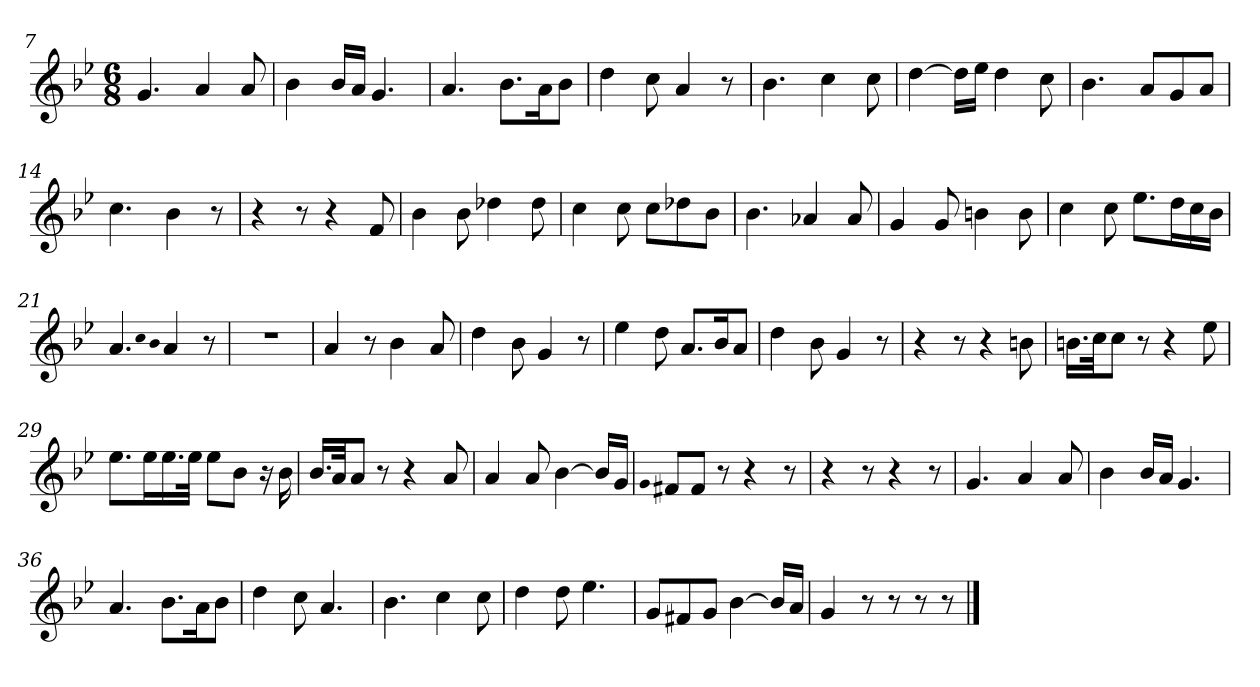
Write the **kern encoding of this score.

**kern
*part1
*staff1
*clefG2
*k[b-e-]
*M6/8
=7
4.g
4a
8a
=8
4b-
16b-/LL
16a/JJ
4.g
=9
4.a
8.b-\L
16a\K
8b-\J
=10
4dd
8cc
4a
8r
=11
4.b-
4cc
8cc
=12
[4dd
16dd\LL]
16ee-\JJ
4dd
8cc
=13
4.b-
8a/L
8g/
8a/J
=14
4.cc
4b-
8r
=15
4r
8r
4r
8f
=16
4b-
8b-
4dd-X
8dd-
=17
4cc
8cc
8cc\L
8dd-X\
8b-\J
=18
4.b-
4a-X
8a-
=19
4g
8g
4bn
8b
=20
4cc
8cc
8.ee-\L
16dd\L
16cc\
16b-\JJ
=21
4.a
qcc
qb-
4a
8r
=22
2.r
=23
4a
8r
4b-
8a
=24
4dd
8b-
4g
8r
=25
4ee-
8dd
8.a/L
16b-/K
8a/J
=26
4dd
8b-
4g
8r
=27
4r
8r
4r
8bn
=28
16.bn\LL
32cc\Jk
8cc\J
8r
4r
8ee-
=29
8.ee-\L
16ee-\L
16.ee-\
32ee-\JJk
8ee-\L
8b-\J
16r
16b-
=30
16.b-/LL
32a/Jk
8a/J
8r
4r
8a
=31
4a
8a
[4b-
16b-/LL]
16g/JJ
=32
qg
8f#X/L
8f#/J
8r
4r
8r
=33
4r
8r
4r
8r
=34
4.g
4a
8a
=35
4b-
16b-/LL
16a/JJ
4.g
=36
4.a
8.b-\L
16a\K
8b-\J
=37
4dd
8cc
4.a
=38
4.b-
4cc
8cc
=39
4dd
8dd
4.ee-
=40
8g/L
8f#X/
8g/J
[4b-
16b-/LL]
16a/JJ
=41
4g
8r
8r
8r
8r
==
*-
